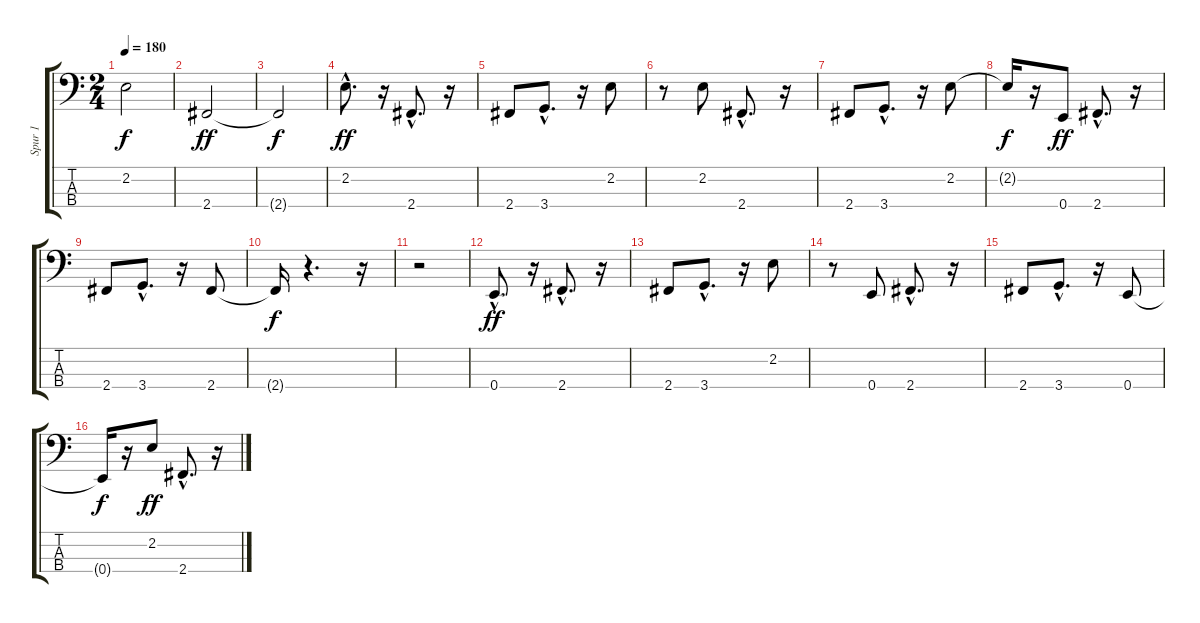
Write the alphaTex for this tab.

\track ("Spur 1" "Spur 1") {instrument fretlessbass}
\staff {score tabs}
\tuning (G2 D2 A1 E1) {hide}
\ts (2 4)
\tempo 180
\clef f4
\ks c
2.2{t}.2{dy f} |
2.4.2{dy ff} |
2.4{t}.2{dy f} |
2.2{hac}.8{d dy ff} r.16 2.4{hac}.8{d} r.16 |
2.4.8 3.4{hac}.8{d} r.16 2.2.8 |
r.8 2.2.8 2.4{hac}.8{d} r.16 |
2.4.8 3.4{hac}.8{d} r.16 2.2.8 |
2.2{t}.16{dy f} r.16 0.4.8{dy ff} 2.4{hac}.8{d} r.16 |
2.4.8 3.4{hac}.8{d} r.16 2.4.8 |
2.4{t}.16{dy f} r.4{d} r.16 |
r.2 |
0.4{hac}.8{d dy ff} r.16 2.4{hac}.8{d} r.16 |
2.4.8 3.4{hac}.8{d} r.16 2.2.8 |
r.8 0.4.8 2.4{hac}.8{d} r.16 |
2.4.8 3.4{hac}.8{d} r.16 0.4.8 |
0.4{t}.16{dy f} r.16 2.2.8{dy ff} 2.4{hac}.8{d} r.16
